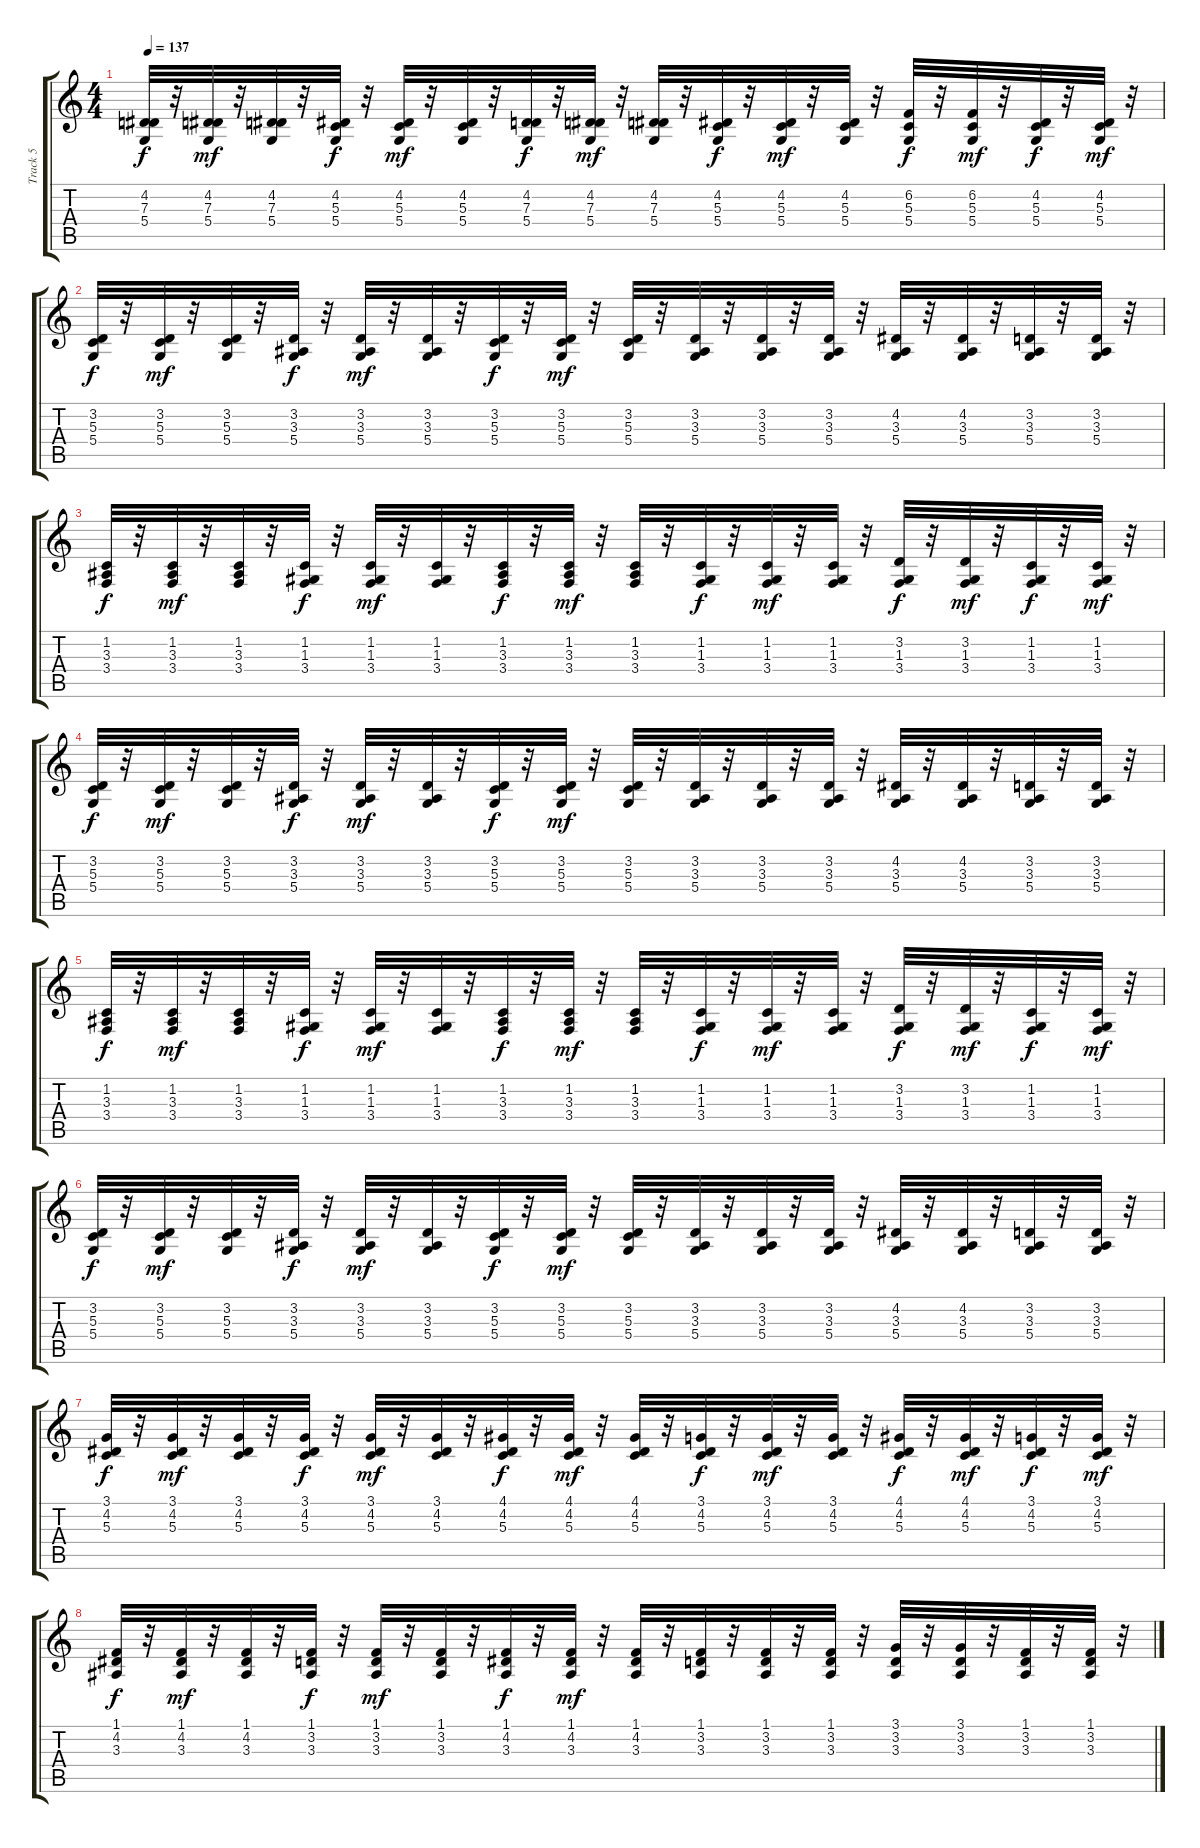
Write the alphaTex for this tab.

\track ("Track 5" "Track 5") {instrument lead1square}
\staff {score tabs}
\tuning (E4 B3 G3 D3 A2 E2) {hide}
\ts (4 4)
\tempo 137
\clef g2
\ks c
(4.2 7.3 5.4).32{dy f} r.32 (4.2 7.3 5.4).32{dy mf} r.32 (4.2 7.3 5.4).32 r.32 (4.2 5.3 5.4).32{dy f} r.32 (4.2 5.3 5.4).32{dy mf} r.32 (4.2 5.3 5.4).32 r.32 (4.2 7.3 5.4).32{dy f} r.32 (4.2 7.3 5.4).32{dy mf} r.32 (4.2 7.3 5.4).32 r.32 (4.2 5.3 5.4).32{dy f} r.32 (4.2 5.3 5.4).32{dy mf} r.32 (4.2 5.3 5.4).32 r.32 (6.2 5.3 5.4).32{dy f} r.32 (6.2 5.3 5.4).32{dy mf} r.32 (4.2 5.3 5.4).32{dy f} r.32 (4.2 5.3 5.4).32{dy mf} r.32 |
(3.2 5.3 5.4).32{dy f} r.32 (3.2 5.3 5.4).32{dy mf} r.32 (3.2 5.3 5.4).32 r.32 (3.2 3.3 5.4).32{dy f} r.32 (3.2 3.3 5.4).32{dy mf} r.32 (3.2 3.3 5.4).32 r.32 (3.2 5.3 5.4).32{dy f} r.32 (3.2 5.3 5.4).32{dy mf} r.32 (3.2 5.3 5.4).32 r.32 (3.2 3.3 5.4).32 r.32 (3.2 3.3 5.4).32 r.32 (3.2 3.3 5.4).32 r.32 (4.2 3.3 5.4).32 r.32 (4.2 3.3 5.4).32 r.32 (3.2 3.3 5.4).32 r.32 (3.2 3.3 5.4).32 r.32 |
(1.2 3.3 3.4).32{dy f} r.32 (1.2 3.3 3.4).32{dy mf} r.32 (1.2 3.3 3.4).32 r.32 (1.2 1.3 3.4).32{dy f} r.32 (1.2 1.3 3.4).32{dy mf} r.32 (1.2 1.3 3.4).32 r.32 (1.2 3.3 3.4).32{dy f} r.32 (1.2 3.3 3.4).32{dy mf} r.32 (1.2 3.3 3.4).32 r.32 (1.2 1.3 3.4).32{dy f} r.32 (1.2 1.3 3.4).32{dy mf} r.32 (1.2 1.3 3.4).32 r.32 (3.2 1.3 3.4).32{dy f} r.32 (3.2 1.3 3.4).32{dy mf} r.32 (1.2 1.3 3.4).32{dy f} r.32 (1.2 1.3 3.4).32{dy mf} r.32 |
(3.2 5.3 5.4).32{dy f} r.32 (3.2 5.3 5.4).32{dy mf} r.32 (3.2 5.3 5.4).32 r.32 (3.2 3.3 5.4).32{dy f} r.32 (3.2 3.3 5.4).32{dy mf} r.32 (3.2 3.3 5.4).32 r.32 (3.2 5.3 5.4).32{dy f} r.32 (3.2 5.3 5.4).32{dy mf} r.32 (3.2 5.3 5.4).32 r.32 (3.2 3.3 5.4).32 r.32 (3.2 3.3 5.4).32 r.32 (3.2 3.3 5.4).32 r.32 (4.2 3.3 5.4).32 r.32 (4.2 3.3 5.4).32 r.32 (3.2 3.3 5.4).32 r.32 (3.2 3.3 5.4).32 r.32 |
(1.2 3.3 3.4).32{dy f} r.32 (1.2 3.3 3.4).32{dy mf} r.32 (1.2 3.3 3.4).32 r.32 (1.2 1.3 3.4).32{dy f} r.32 (1.2 1.3 3.4).32{dy mf} r.32 (1.2 1.3 3.4).32 r.32 (1.2 3.3 3.4).32{dy f} r.32 (1.2 3.3 3.4).32{dy mf} r.32 (1.2 3.3 3.4).32 r.32 (1.2 1.3 3.4).32{dy f} r.32 (1.2 1.3 3.4).32{dy mf} r.32 (1.2 1.3 3.4).32 r.32 (3.2 1.3 3.4).32{dy f} r.32 (3.2 1.3 3.4).32{dy mf} r.32 (1.2 1.3 3.4).32{dy f} r.32 (1.2 1.3 3.4).32{dy mf} r.32 |
(3.2 5.3 5.4).32{dy f} r.32 (3.2 5.3 5.4).32{dy mf} r.32 (3.2 5.3 5.4).32 r.32 (3.2 3.3 5.4).32{dy f} r.32 (3.2 3.3 5.4).32{dy mf} r.32 (3.2 3.3 5.4).32 r.32 (3.2 5.3 5.4).32{dy f} r.32 (3.2 5.3 5.4).32{dy mf} r.32 (3.2 5.3 5.4).32 r.32 (3.2 3.3 5.4).32 r.32 (3.2 3.3 5.4).32 r.32 (3.2 3.3 5.4).32 r.32 (4.2 3.3 5.4).32 r.32 (4.2 3.3 5.4).32 r.32 (3.2 3.3 5.4).32 r.32 (3.2 3.3 5.4).32 r.32 |
(3.1 4.2 5.3).32{dy f} r.32 (3.1 4.2 5.3).32{dy mf} r.32 (3.1 4.2 5.3).32 r.32 (3.1 4.2 5.3).32{dy f} r.32 (3.1 4.2 5.3).32{dy mf} r.32 (3.1 4.2 5.3).32 r.32 (4.1 4.2 5.3).32{dy f} r.32 (4.1 4.2 5.3).32{dy mf} r.32 (4.1 4.2 5.3).32 r.32 (3.1 4.2 5.3).32{dy f} r.32 (3.1 4.2 5.3).32{dy mf} r.32 (3.1 4.2 5.3).32 r.32 (4.1 4.2 5.3).32{dy f} r.32 (4.1 4.2 5.3).32{dy mf} r.32 (3.1 4.2 5.3).32{dy f} r.32 (3.1 4.2 5.3).32{dy mf} r.32 |
(1.1 4.2 3.3).32{dy f} r.32 (1.1 4.2 3.3).32{dy mf} r.32 (1.1 4.2 3.3).32 r.32 (1.1 3.2 3.3).32{dy f} r.32 (1.1 3.2 3.3).32{dy mf} r.32 (1.1 3.2 3.3).32 r.32 (1.1 4.2 3.3).32{dy f} r.32 (1.1 4.2 3.3).32{dy mf} r.32 (1.1 4.2 3.3).32 r.32 (1.1 3.2 3.3).32 r.32 (1.1 3.2 3.3).32 r.32 (1.1 3.2 3.3).32 r.32 (3.1 3.2 3.3).32 r.32 (3.1 3.2 3.3).32 r.32 (1.1 3.2 3.3).32 r.32 (1.1 3.2 3.3).32 r.32
